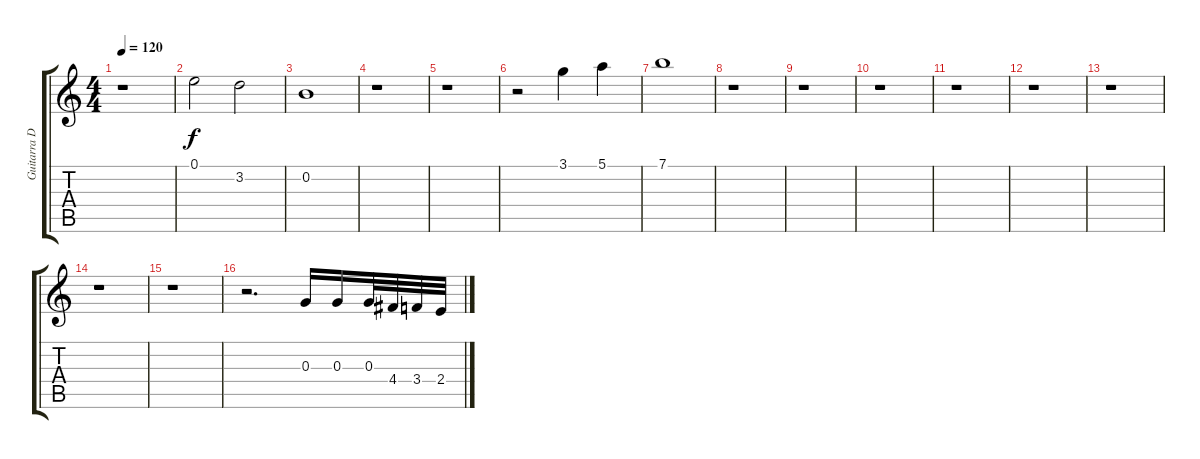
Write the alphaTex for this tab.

\track ("Guitarra Dist." "Guitarra D") {instrument electricguitarclean}
\staff {score tabs}
\tuning (E4 B3 G3 D3 A2 E2) {hide}
\ts (4 4)
\tempo 120
\clef g2
\ks c
r.1{dy f} |
0.1.2 3.2.2 |
0.2.1 |
r.1 |
r.1 |
r.2 3.1.4 5.1.4 |
7.1.1 |
r.1 |
r.1 |
r.1 |
r.1 |
r.1 |
r.1 |
r.1 |
r.1 |
r.2{d} 0.3.16 0.3.16 0.3.32 4.4.32 3.4.32 2.4.32
